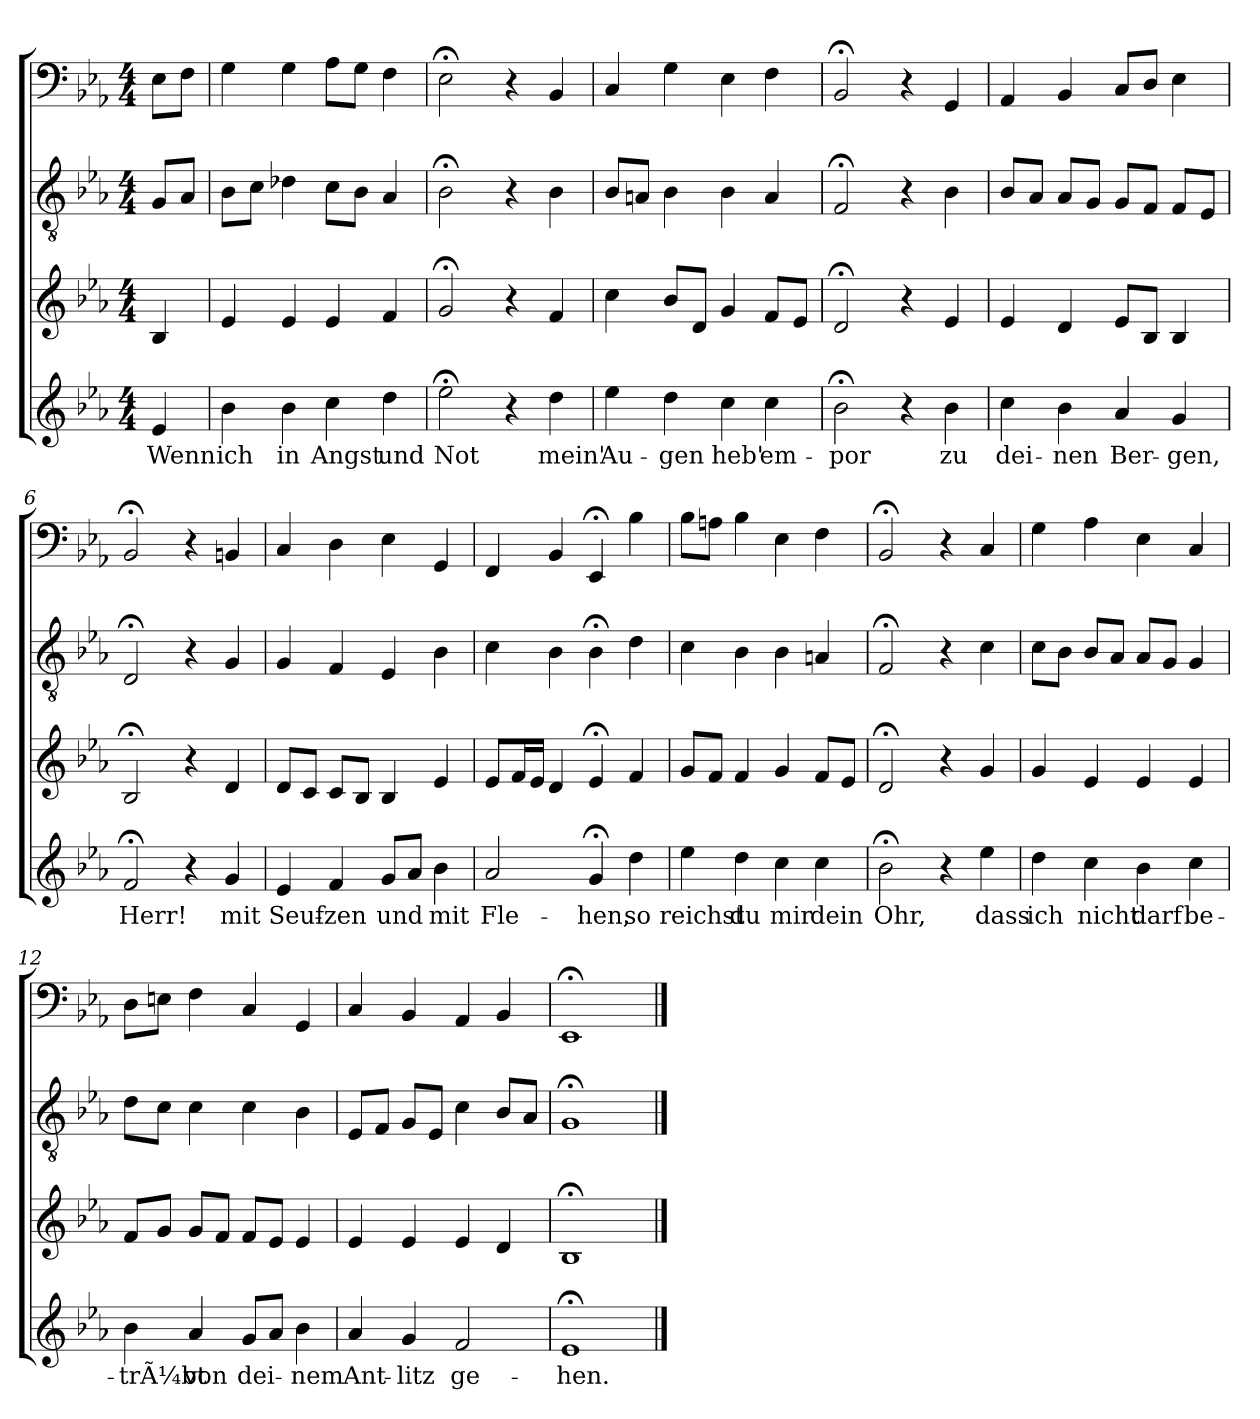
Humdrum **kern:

**kern	**text	**kern	**kern	**kern
*part4	*part4	*part3	*part2	*part1
*staff4	*staff4	*staff3	*staff2	*staff1
*clefG2	*	*clefG2	*clefGv2	*clefF4
*k[b-e-a-]	*	*k[b-e-a-]	*k[b-e-a-]	*k[b-e-a-]
*E-:	*	*E-:	*E-:	*E-:
*M4/4	*	*M4/4	*M4/4	*M4/4
=	=	=	=	=
4e-	Wenn	4B-	8GL	8E-L
.	.	.	8A-J	8FJ
=1	=1	=1	=1	=1
4b-	ich	4e-	8B-L	4G
.	.	.	8cJ	.
4b-	in	4e-	4d-X	4G
4cc	Angst	4e-	8cL	8A-L
.	.	.	8B-J	8GJ
4dd	und	4f	4A-	4F
=2	=2	=2	=2	=2
2ee-;<	Not	2g;<	2B-;<	2E-;<
4r	.	4r	4r	4r
4dd	mein'	4f	4B-	4BB-
=3	=3	=3	=3	=3
4ee-	Au-	4cc	8B-L	4C
.	.	.	8AnJ	.
4dd	-gen	8b-L	4B-	4G
.	.	8dJ	.	.
4cc	heb'	4g	4B-	4E-
4cc	em-	8fL	4A	4F
.	.	8e-J	.	.
=4	=4	=4	=4	=4
2b-;<	-por	2d;<	2F;<	2BB-;<
4r	.	4r	4r	4r
4b-	zu	4e-	4B-	4GG
=5	=5	=5	=5	=5
4cc	dei-	4e-	8B-L	4AA-
.	.	.	8A-J	.
4b-	-nen	4d	8A-L	4BB-
.	.	.	8GJ	.
4a-	Ber-	8e-L	8GL	8CL
.	.	8B-J	8FJ	8DJ
4g	-gen,	4B-	8FL	4E-
.	.	.	8E-J	.
=6	=6	=6	=6	=6
2f;<	Herr!	2B-;<	2D;<	2BB-;<
4r	.	4r	4r	4r
4g	mit	4d	4G	4BBn
=7	=7	=7	=7	=7
4e-	Seuf-	8dL	4G	4C
.	.	8cJ	.	.
4f	-zen	8cL	4F	4D
.	.	8B-J	.	.
8gL	und	4B-	4E-	4E-
8a-J	.	.	.	.
4b-	mit	4e-	4B-	4GG
=8	=8	=8	=8	=8
2a-	Fle-	8e-L	4c	4FF
.	.	16fL	.	.
.	.	16e-JJ	.	.
.	.	4d	4B-	4BB-
4g;<	-hen,	4e-;<	4B-;<	4EE-;<
4dd	so	4f	4d	4B-
=9	=9	=9	=9	=9
4ee-	reichst	8gL	4c	8B-L
.	.	8fJ	.	8AnJ
4dd	du	4f	4B-	4B-
4cc	mir	4g	4B-	4E-
4cc	dein	8fL	4An	4F
.	.	8e-J	.	.
=10	=10	=10	=10	=10
2b-;<	Ohr,	2d;<	2F;<	2BB-;<
4r	.	4r	4r	4r
4ee-	dass	4g	4c	4C
=11	=11	=11	=11	=11
4dd	ich	4g	8cL	4G
.	.	.	8B-J	.
4cc	nicht	4e-	8B-L	4A-
.	.	.	8A-J	.
4b-	darf	4e-	8A-L	4E-
.	.	.	8GJ	.
4cc	be-	4e-	4G	4C
=12	=12	=12	=12	=12
4b-	-trÃ¼bt	8fL	8dL	8DL
.	.	8gJ	8cJ	8EnJ
4a-	von	8gL	4c	4F
.	.	8fJ	.	.
8gL	dei-	8fL	4c	4C
8a-J	.	8e-J	.	.
4b-	-nem	4e-	4B-	4GG
=13	=13	=13	=13	=13
4a-	Ant-	4e-	8E-L	4C
.	.	.	8FJ	.
4g	-litz	4e-	8GL	4BB-
.	.	.	8E-J	.
2f	ge-	4e-	4c	4AA-
.	.	4d	8B-L	4BB-
.	.	.	8A-J	.
=14	=14	=14	=14	=14
1e-;<	-hen.	1B-;<	1G;<	1EE-;<
==	==	==	==	==
*-	*-	*-	*-	*-
